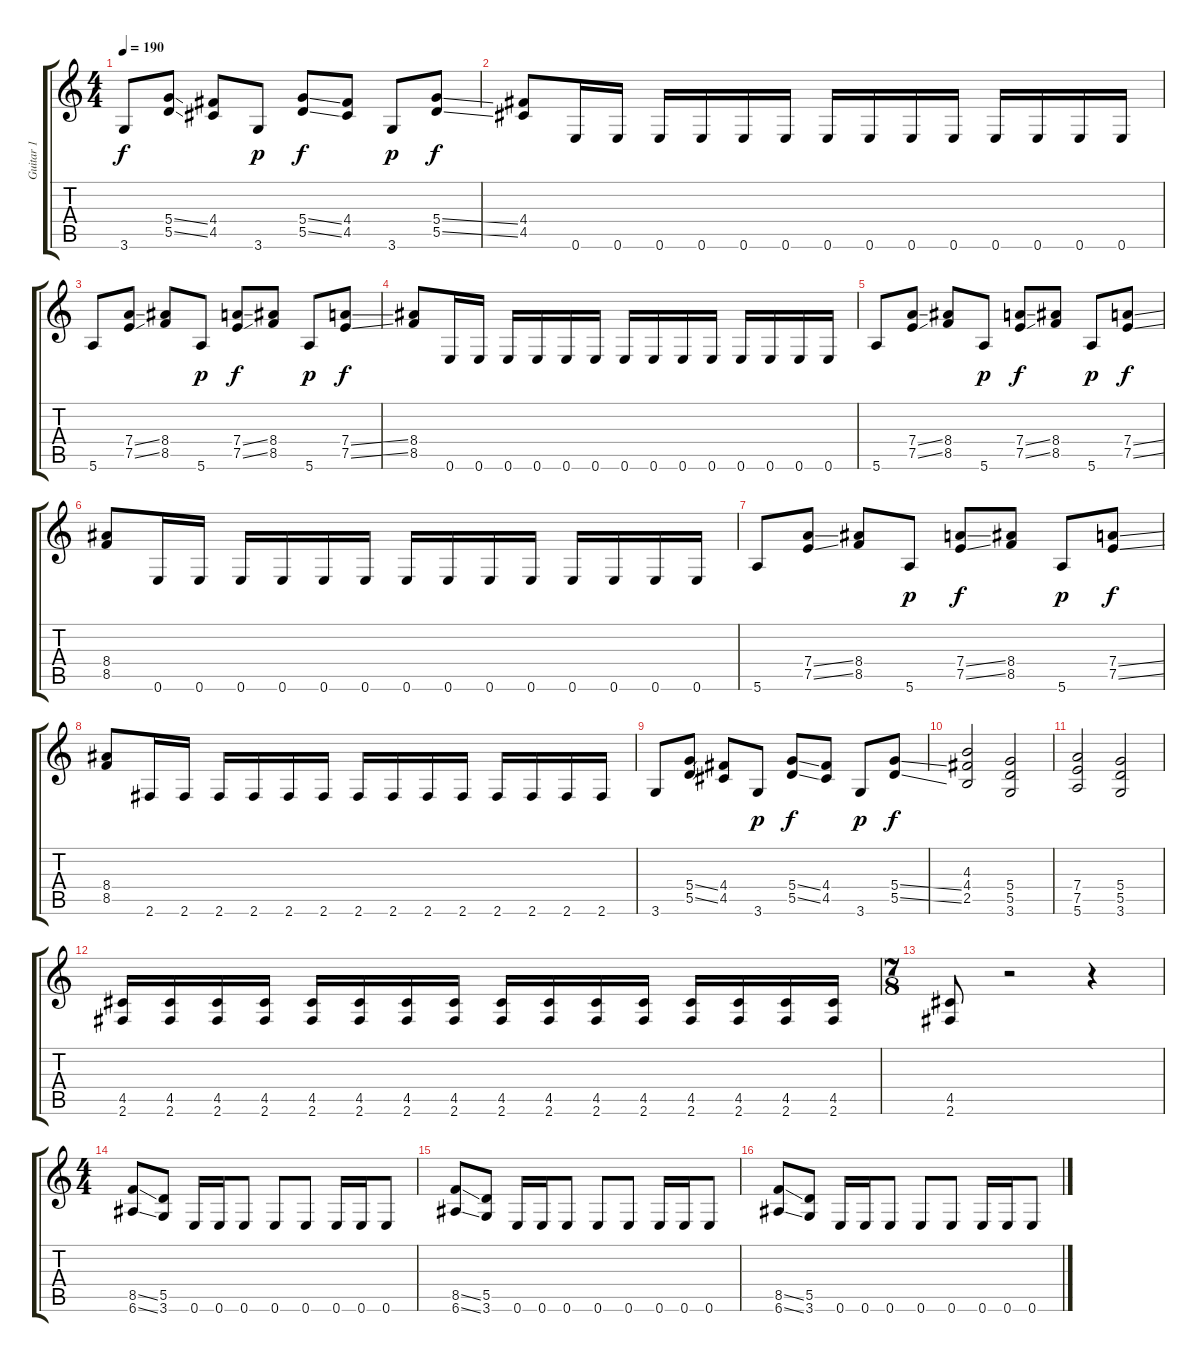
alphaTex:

\track ("Guitar 1" "Guitar 1") {instrument distortionguitar}
\staff {score tabs}
\tuning (E4 B3 G3 D3 A2 E2) {hide}
\ts (4 4)
\tempo 190
\clef g2
\ks c
3.6.8{dy f} (5.4{ss} 5.5{ss}).8 (4.4 4.5).8 3.6.8{dy p} (5.4{ss} 5.5{ss}).8{dy f} (4.4 4.5).8 3.6.8{dy p} (5.4{ss} 5.5{ss}).8{dy f} |
(4.4 4.5).8 0.6.16 0.6.16 0.6.16 0.6.16 0.6.16 0.6.16 0.6.16 0.6.16 0.6.16 0.6.16 0.6.16 0.6.16 0.6.16 0.6.16 |
5.6.8 (7.4{ss} 7.5{ss}).8 (8.4 8.5).8 5.6.8{dy p} (7.4{ss} 7.5{ss}).8{dy f} (8.4 8.5).8 5.6.8{dy p} (7.4{ss} 7.5{ss}).8{dy f} |
(8.4 8.5).8 0.6.16 0.6.16 0.6.16 0.6.16 0.6.16 0.6.16 0.6.16 0.6.16 0.6.16 0.6.16 0.6.16 0.6.16 0.6.16 0.6.16 |
5.6.8 (7.4{ss} 7.5{ss}).8 (8.4 8.5).8 5.6.8{dy p} (7.4{ss} 7.5{ss}).8{dy f} (8.4 8.5).8 5.6.8{dy p} (7.4{ss} 7.5{ss}).8{dy f} |
(8.4 8.5).8 0.6.16 0.6.16 0.6.16 0.6.16 0.6.16 0.6.16 0.6.16 0.6.16 0.6.16 0.6.16 0.6.16 0.6.16 0.6.16 0.6.16 |
5.6.8 (7.4{ss} 7.5{ss}).8 (8.4 8.5).8 5.6.8{dy p} (7.4{ss} 7.5{ss}).8{dy f} (8.4 8.5).8 5.6.8{dy p} (7.4{ss} 7.5{ss}).8{dy f} |
(8.4 8.5).8 2.6.16 2.6.16 2.6.16 2.6.16 2.6.16 2.6.16 2.6.16 2.6.16 2.6.16 2.6.16 2.6.16 2.6.16 2.6.16 2.6.16 |
3.6.8 (5.4{ss} 5.5{ss}).8 (4.4 4.5).8 3.6.8{dy p} (5.4{ss} 5.5{ss}).8{dy f} (4.4 4.5).8 3.6.8{dy p} (5.4{ss} 5.5{ss}).8{dy f} |
(4.3 4.4 2.5).2 (5.4 5.5 3.6).2 |
(7.4 7.5 5.6).2 (5.4 5.5 3.6).2 |
(4.5 2.6).16 (4.5 2.6).16 (4.5 2.6).16 (4.5 2.6).16 (4.5 2.6).16 (4.5 2.6).16 (4.5 2.6).16 (4.5 2.6).16 (4.5 2.6).16 (4.5 2.6).16 (4.5 2.6).16 (4.5 2.6).16 (4.5 2.6).16 (4.5 2.6).16 (4.5 2.6).16 (4.5 2.6).16 |
\ts (7 8)
(4.5 2.6).8 r.2 r.4 |
\ts (4 4)
(8.5{ss} 6.6{ss}).8 (5.5 3.6).8 0.6.16 0.6.16 0.6.8 0.6.8 0.6.8 0.6.16 0.6.16 0.6.8 |
(8.5{ss} 6.6{ss}).8 (5.5 3.6).8 0.6.16 0.6.16 0.6.8 0.6.8 0.6.8 0.6.16 0.6.16 0.6.8 |
(8.5{ss} 6.6{ss}).8 (5.5 3.6).8 0.6.16 0.6.16 0.6.8 0.6.8 0.6.8 0.6.16 0.6.16 0.6.8
